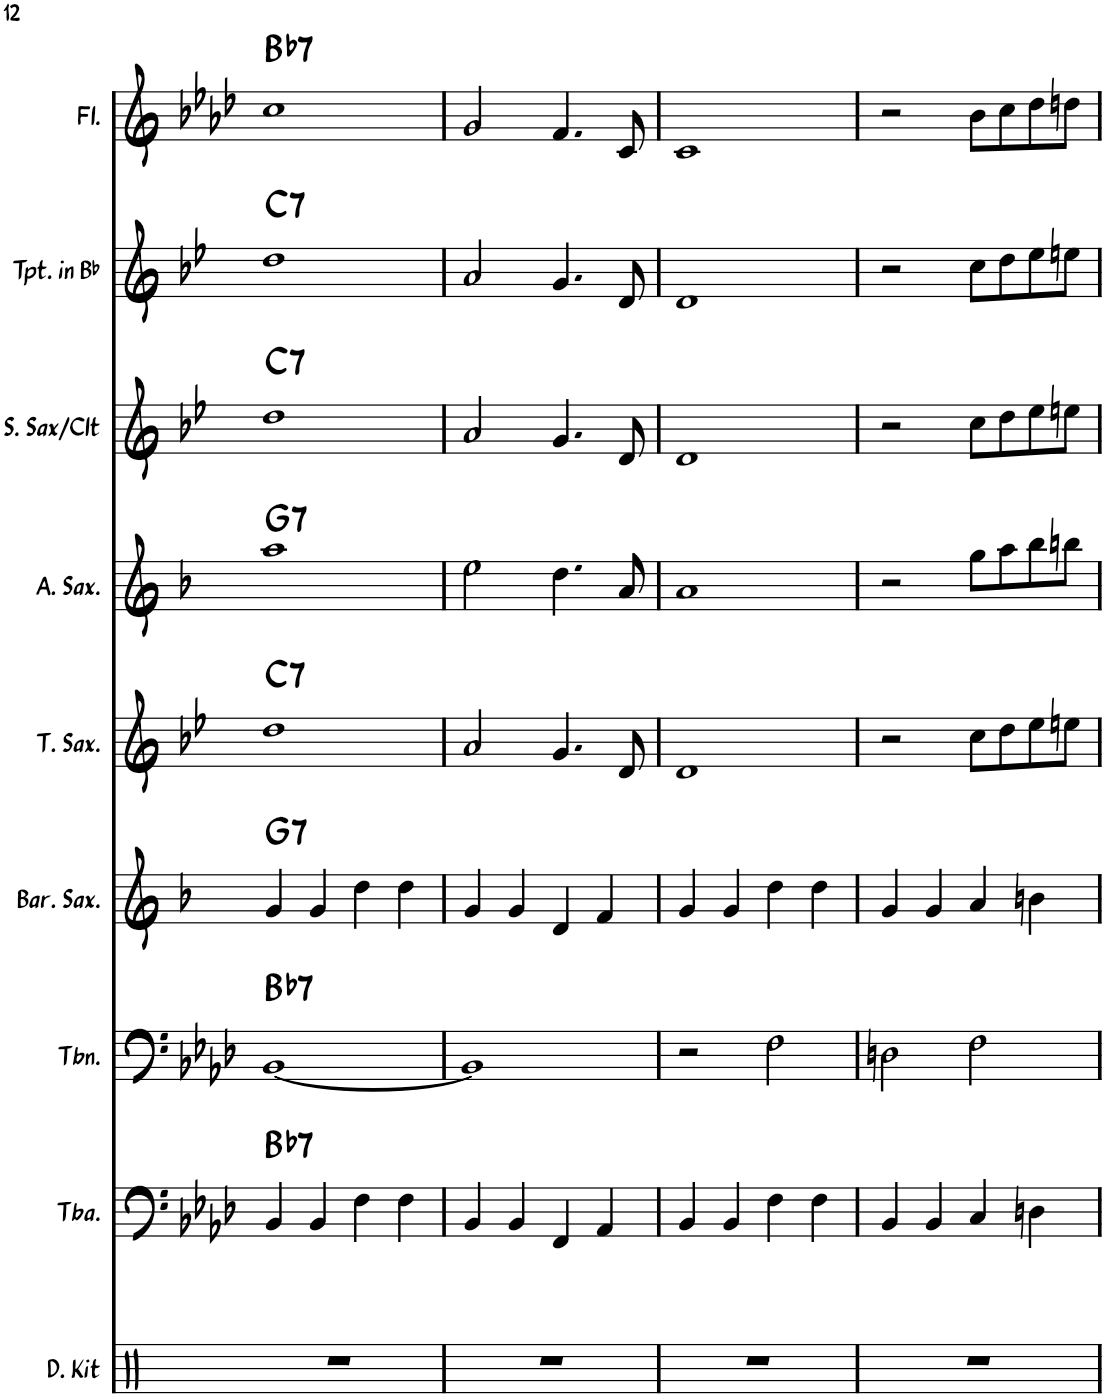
**kern	**kern	**harte	**kern	**harte	**kern	**harte	**kern	**harte	**kern	**harte	**kern	**harte	**kern	**harte	**kern	**harte
*part9	*part8	*part8	*part7	*part7	*part6	*part6	*part5	*part5	*part4	*part4	*part3	*part3	*part2	*part2	*part1	*part1
*staff9	*staff8	*	*staff7	*	*staff6	*	*staff5	*	*staff4	*	*staff3	*	*staff2	*	*staff1	*
*I"Drum Kit	*I"Tuba	*	*I"Trombone	*	*I"Baritone Saxophone	*	*I"Tenor Saxophone	*	*I"Alto Saxophone	*	*I"Soprano Saxophone	*	*I"Trumpet in Bb	*	*I"Flute	*
*I'D. Kit	*I'Tba.	*	*I'Tbn.	*	*I'Bar. Sax.	*	*I'T. Sax.	*	*I'A. Sax.	*	*	*	*I'Tpt. in Bb	*	*I'Fl.	*
!!LO:PB:g=z
*clefX	*clefF4	*	*clefF4	*	*clefG2	*	*clefG2	*	*clefG2	*	*clefG2	*	*clefG2	*	*clefG2	*
*	*	*	*	*	*Trd12c21	*	*Trd8c14	*	*Trd5c9	*	*Trd1c2	*	*Trd1c2	*	*	*
*k[]	*k[b-e-a-d-]	*	*k[b-e-a-d-]	*	*k[b-]	*	*k[b-e-]	*	*k[b-]	*	*k[b-e-]	*	*k[b-e-]	*	*k[b-e-a-d-]	*
*M2/2	*M2/2	*	*M2/2	*	*M2/2	*	*M2/2	*	*M2/2	*	*M2/2	*	*M2/2	*	*M2/2	*
*met(c|)	*met(c|)	*	*met(c|)	*	*met(c|)	*	*met(c|)	*	*met(c|)	*	*met(c|)	*	*met(c|)	*	*met(c|)	*
=25	=25	=25	=25	=25	=25	=25	=25	=25	=25	=25	=25	=25	=25	=25	=25	=25
!	!	!LO:H:kt=7	!	!LO:H:kt=7	!	!LO:H:kt=7	!	!LO:H:kt=7	!	!LO:H:kt=7	!	!LO:H:kt=7	!	!LO:H:kt=7	!	!LO:H:kt=7
1r	4BB-/	Bb:7	[1BB-	Bb:7	4g/	G:7	1dd	C:7	1aa	G:7	1dd	C:7	1dd	C:7	1cc	Bb:7
.	4BB-/	.	.	.	4g/	.	.	.	.	.	.	.	.	.	.	.
.	4F\	.	.	.	4dd\	.	.	.	.	.	.	.	.	.	.	.
.	4F\	.	.	.	4dd\	.	.	.	.	.	.	.	.	.	.	.
=26	=26	=26	=26	=26	=26	=26	=26	=26	=26	=26	=26	=26	=26	=26	=26	=26
1r	4BB-/	.	1BB-]	.	4g/	.	2a/	.	2ee\	.	2a/	.	2a/	.	2g/	.
.	4BB-/	.	.	.	4g/	.	.	.	.	.	.	.	.	.	.	.
.	4FF/	.	.	.	4d/	.	4.g/	.	4.dd\	.	4.g/	.	4.g/	.	4.f/	.
.	4AA-/	.	.	.	4f/	.	.	.	.	.	.	.	.	.	.	.
.	.	.	.	.	.	.	8d/	.	8a/	.	8d/	.	8d/	.	8c/	.
=27	=27	=27	=27	=27	=27	=27	=27	=27	=27	=27	=27	=27	=27	=27	=27	=27
1r	4BB-/	.	2r	.	4g/	.	1d	.	1a	.	1d	.	1d	.	1c	.
.	4BB-/	.	.	.	4g/	.	.	.	.	.	.	.	.	.	.	.
.	4F\	.	2F\	.	4dd\	.	.	.	.	.	.	.	.	.	.	.
.	4F\	.	.	.	4dd\	.	.	.	.	.	.	.	.	.	.	.
=28	=28	=28	=28	=28	=28	=28	=28	=28	=28	=28	=28	=28	=28	=28	=28	=28
1r	4BB-/	.	2Dn\	.	4g/	.	2r	.	2r	.	2r	.	2r	.	2r	.
.	4BB-/	.	.	.	4g/	.	.	.	.	.	.	.	.	.	.	.
.	4C/	.	2F\	.	4a/	.	8cc\L	.	8gg\L	.	8cc\L	.	8cc\L	.	8b-\L	.
.	.	.	.	.	.	.	8dd\	.	8aa\	.	8dd\	.	8dd\	.	8cc\	.
.	4Dn\	.	.	.	4bn\	.	8ee-\	.	8bb-\	.	8ee-\	.	8ee-\	.	8dd-\	.
.	.	.	.	.	.	.	8een\J	.	8bbn\J	.	8een\J	.	8een\J	.	8ddn\J	.
=	=	=	=	=	=	=	=	=	=	=	=	=	=	=	=	=
*-	*-	*-	*-	*-	*-	*-	*-	*-	*-	*-	*-	*-	*-	*-	*-	*-
